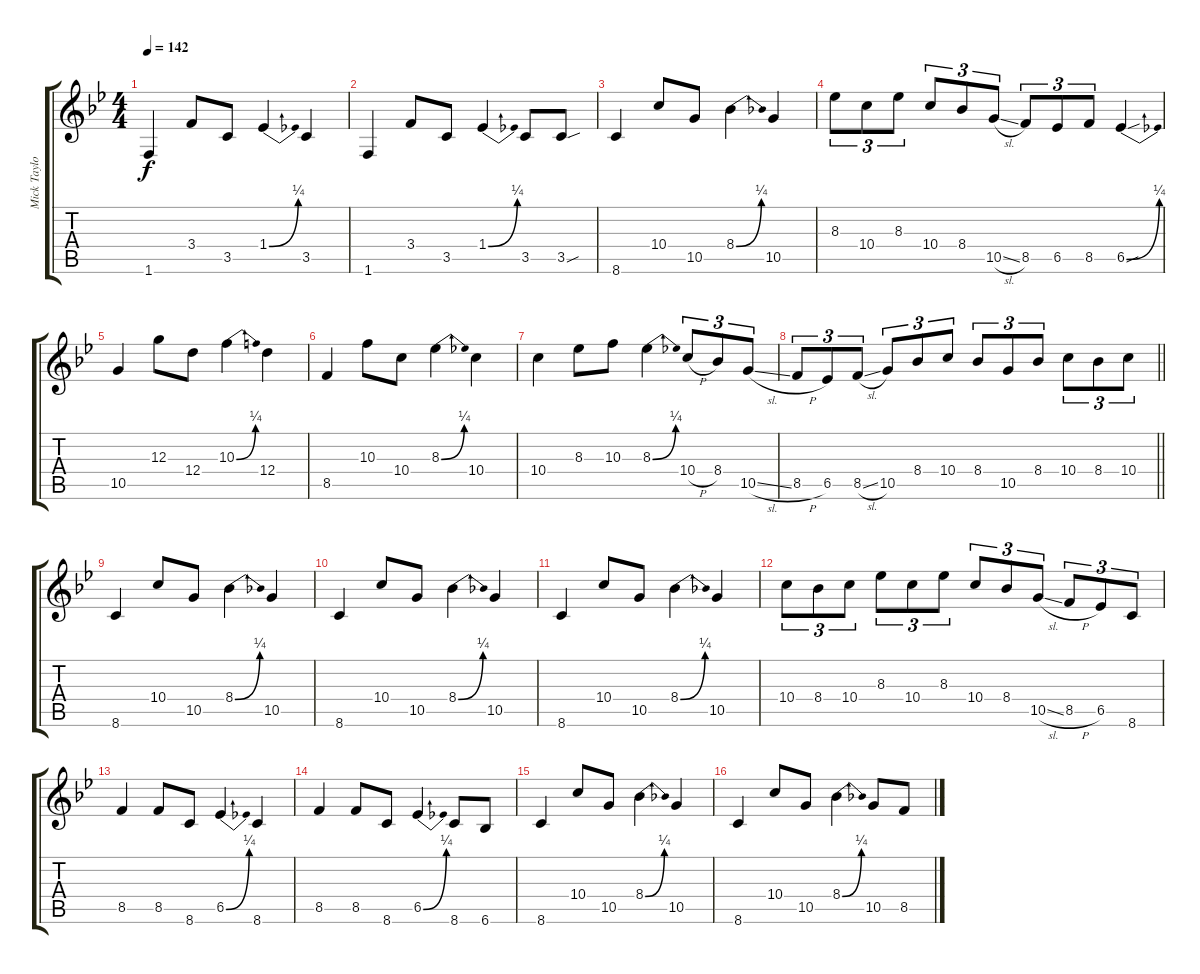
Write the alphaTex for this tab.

\track ("Mick Taylor - Electric Guitar" "Mick Taylo") {instrument overdrivenguitar}
\staff {score tabs}
\tuning (E4 B3 G3 D3 A2 E2) {hide}
\ts (4 4)
\tempo 142
\clef g2
\ks bb
1.6.4{dy f} 3.4.8 3.5.8 1.4{be (bend 0 0 60 1)}.4 3.5.4 |
1.6.4 3.4.8 3.5.8 1.4{be (bend 0 0 60 1)}.4 3.5.8 3.5{sou}.8 |
8.6.4 10.4.8 10.5.8 8.4{be (bend 0 0 60 1)}.4 10.5.4 |
8.3.8{tu (3 2)} 10.4.8{tu (3 2)} 8.3.8{tu (3 2)} 10.4.8{tu (3 2)} 8.4.8{tu (3 2)} 10.5{sl}.8{tu (3 2)} 8.5.8{tu (3 2)} 6.5.8{tu (3 2)} 8.5.8{tu (3 2)} 6.5{be (bend 0 0 60 1) sou}.4 |
10.5.4 12.3.8 12.4.8 10.3{be (bend 0 0 60 1)}.4 12.4.4 |
8.5.4 10.3.8 10.4.8 8.3{be (bend 0 0 60 1)}.4 10.4.4 |
10.4.4 8.3.8 10.3.8 8.3{be (bend 0 0 60 1)}.4 10.4{h}.8{tu (3 2)} 8.4.8{tu (3 2)} 10.5{sl}.8{tu (3 2)} |
\barLineRight lightlight
8.5{h}.8{tu (3 2)} 6.5.8{tu (3 2)} 8.5{sl}.8{tu (3 2)} 10.5.8{tu (3 2)} 8.4.8{tu (3 2)} 10.4.8{tu (3 2)} 8.4.8{tu (3 2)} 10.5.8{tu (3 2)} 8.4.8{tu (3 2)} 10.4.8{tu (3 2)} 8.4.8{tu (3 2)} 10.4.8{tu (3 2)} |
8.6.4 10.4.8 10.5.8 8.4{be (bend 0 0 60 1)}.4 10.5.4 |
8.6.4 10.4.8 10.5.8 8.4{be (bend 0 0 60 1)}.4 10.5.4 |
8.6.4 10.4.8 10.5.8 8.4{be (bend 0 0 60 1)}.4 10.5.4 |
10.4.8{tu (3 2)} 8.4.8{tu (3 2)} 10.4.8{tu (3 2)} 8.3.8{tu (3 2)} 10.4.8{tu (3 2)} 8.3.8{tu (3 2)} 10.4.8{tu (3 2)} 8.4.8{tu (3 2)} 10.5{sl}.8{tu (3 2)} 8.5{h}.8{tu (3 2)} 6.5.8{tu (3 2)} 8.6.8{tu (3 2)} |
8.5.4 8.5.8 8.6.8 6.5{be (bend 0 0 60 1)}.4 8.6.4 |
8.5.4 8.5.8 8.6.8 6.5{be (bend 0 0 60 1)}.4 8.6.8 6.6.8 |
8.6.4 10.4.8 10.5.8 8.4{be (bend 0 0 60 1)}.4 10.5.4 |
8.6.4 10.4.8 10.5.8 8.4{be (bend 0 0 60 1)}.4 10.5.8 8.5.8
